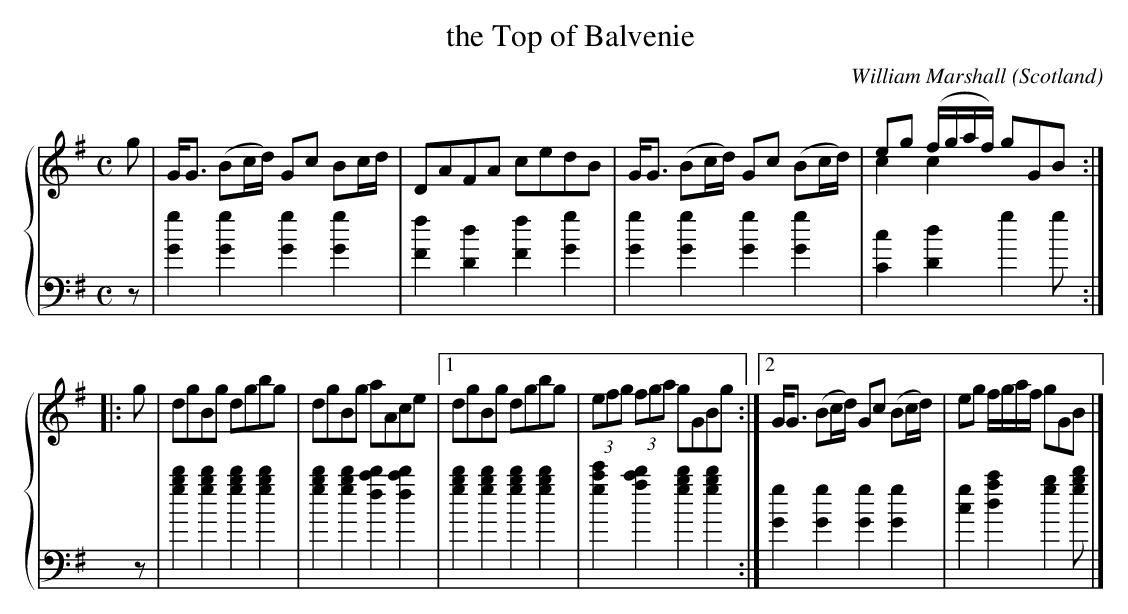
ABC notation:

X:1
T:the Top of Balvenie
C:William Marshall
L:1/8
M:C
O:Scotland
K:G
%%staves {1 2}
V:1
g | \
G<G (Bc/d/) Gc Bc/d/   | DAFA cedB | \
G<G (Bc/d/) Gc (Bc/d/) | eg (f/g/a/f/) gGB & c2c2x3::
g | \
dgBg dgbg | dgBg aAce |1 \
dgBg dgbg | (3efg (3fga gGBg :|2 \
G<G (Bc/d/) Gc (Bc/d/) | eg f/g/a/f/ gGB |]
V:2 clef=bass
L:1/4
z/ | \
[Gg][Gg][Gg][Gg] | [Ff][Dd][Ff][Gg] | [Gg][Gg][Gg][Gg] | [Cc][Dd]gg/ :| \
z/ | \
[gbd'][gbd'][gbd'][gbd'] | [gbd'][gbd'][fc'd'][fc'd'] | \
[gbd'][gbd'][gbd'][gbd'] | [gc'e'][ac'd'][gbd'][gbd'] :| \
[Gg][Gg][Gg][Gg] | [cg][dac'][gb][gbd']/ |]
